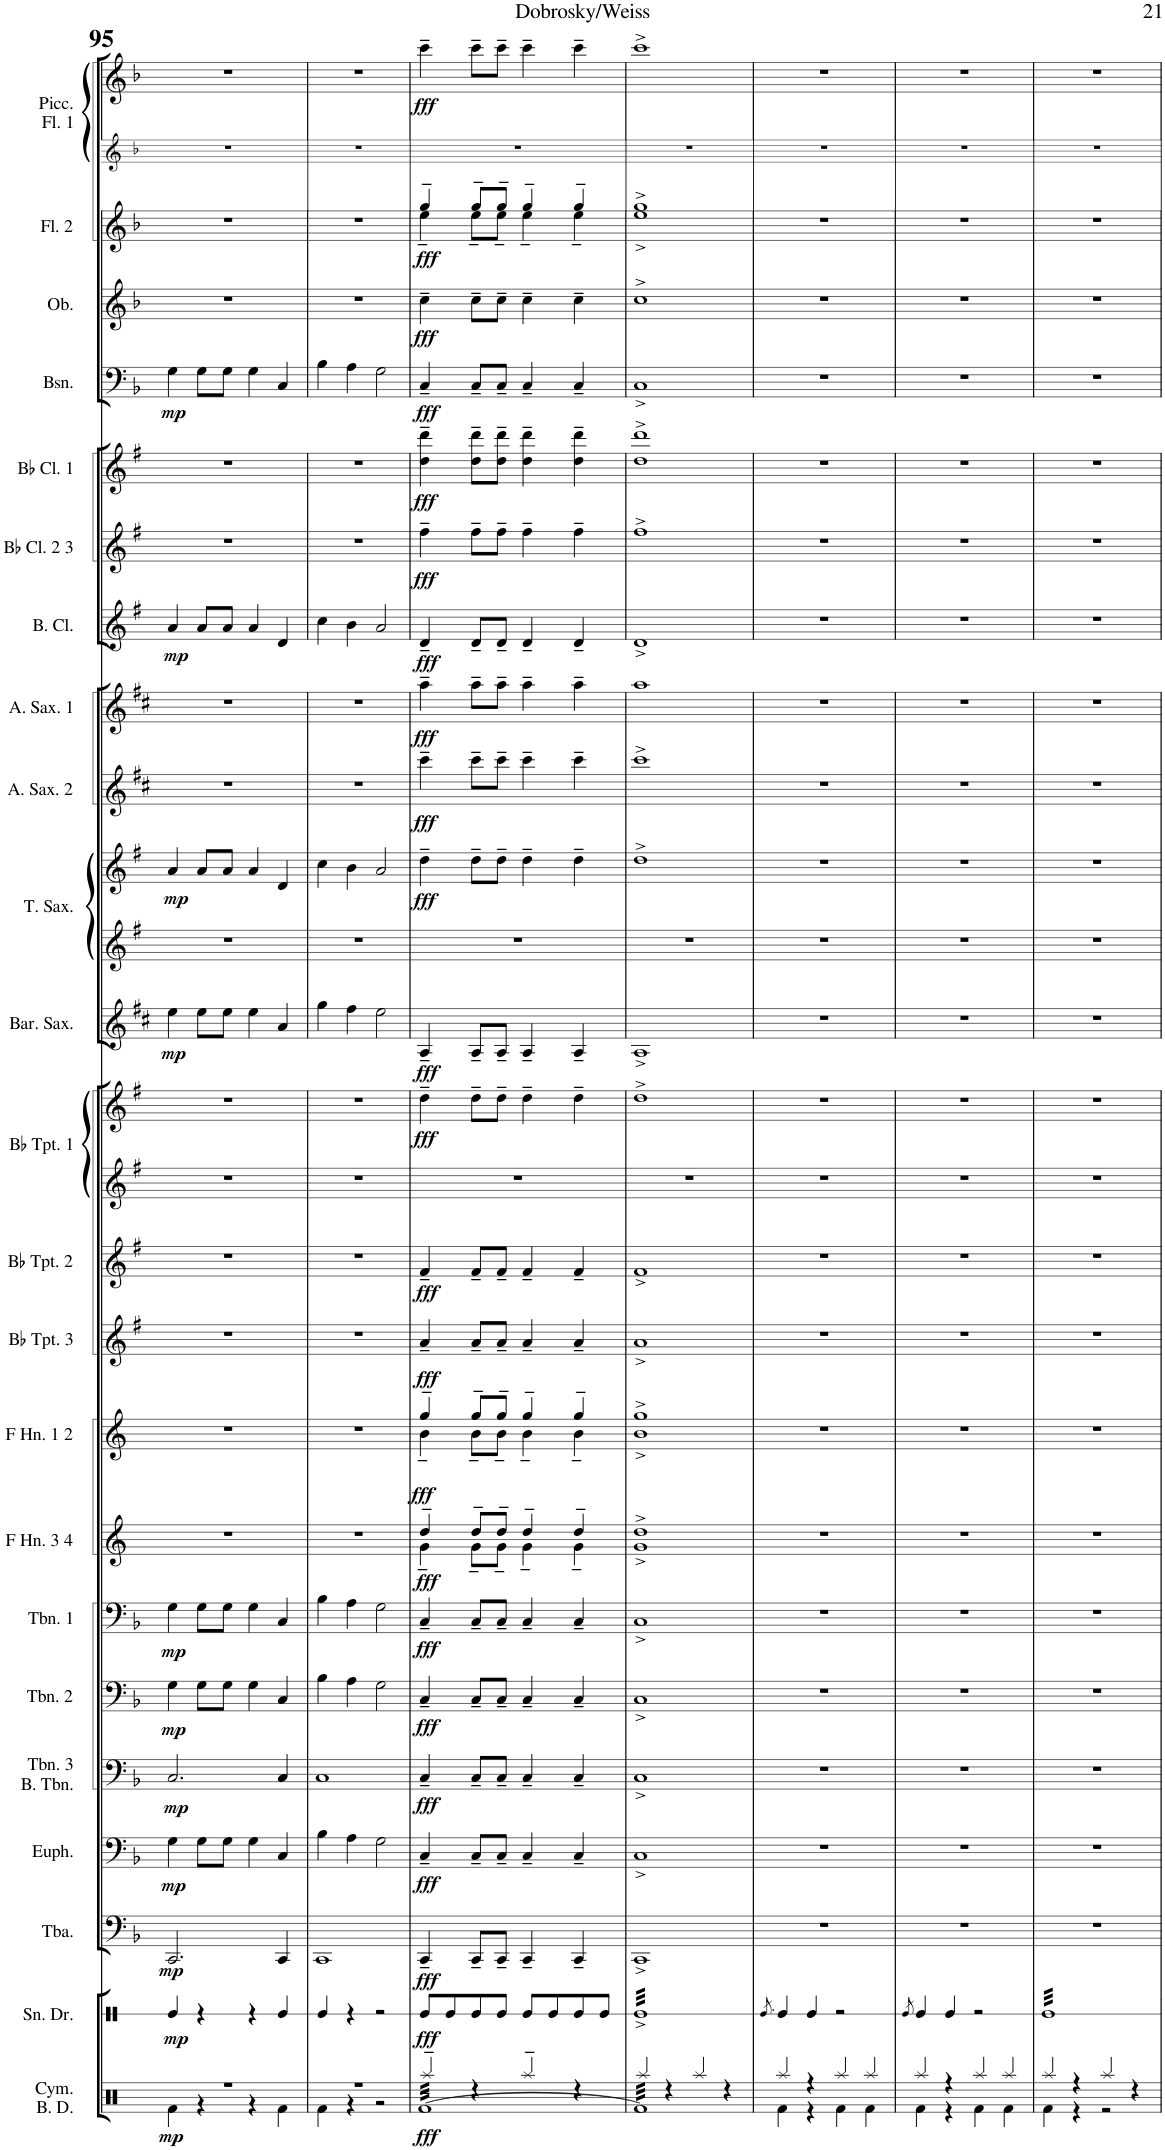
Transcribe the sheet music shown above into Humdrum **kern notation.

**kern	**dynam	**kern	**dynam	**kern	**dynam	**kern	**dynam	**kern	**dynam	**kern	**dynam	**kern	**dynam	**kern	**dynam	**kern	**dynam	**kern	**dynam	**kern	**dynam	**kern	**dynam	**kern	**dynam	**kern	**dynam	**kern	**dynam	**kern	**dynam	**kern	**dynam	**kern	**dynam	**kern	**dynam	**kern	**dynam	**kern	**dynam
*part21	*part21	*part20	*part20	*part19	*part19	*part18	*part18	*part17	*part17	*part16	*part16	*part15	*part15	*part14	*part14	*part13	*part13	*part12	*part12	*part11	*part11	*part10	*part10	*part9	*part9	*part8	*part8	*part7	*part7	*part6	*part6	*part5	*part5	*part4	*part4	*part3	*part3	*part2	*part2	*part1	*part1
*staff21	*staff21	*staff20	*staff20	*staff19	*staff19	*staff18	*staff18	*staff17	*staff17	*staff16	*staff16	*staff15	*staff15	*staff14	*staff14	*staff13	*staff13	*staff12	*staff12	*staff11	*staff11	*staff10	*staff10	*staff9	*staff9	*staff8	*staff8	*staff7	*staff7	*staff6	*staff6	*staff5	*staff5	*staff4	*staff4	*staff3	*staff3	*staff2	*staff2	*staff1	*staff1
*I"Tuba	*	*I"Euphonium	*	*I"Trombone 3 Bass Trombone	*	*I"Trombone 2	*	*I"Trombone 1	*	*I"F Horn 3 &amp; 4	*	*I"F Horn 1 &amp; 2	*	*I"Bb Trumpet 3	*	*I"Bb Trumpet 2	*	*I"Bb Trumpet 1	*	*I"Baritone Saxophone	*	*I"Tenor Saxophone	*	*I"Alto Saxophone 2	*	*I"Alto Saxophone 1	*	*I"Bass Clarinet	*	*I"Bb Clarinet 2 &amp; 3	*	*I"Bb Clarinet 1	*	*I"Bassoon	*	*I"Oboe	*	*I"Flute 2	*	*I"Piccolo Flute 1	*
*I'Tba.	*	*I'Euph.	*	*I'Tbn. 3 B. Tbn.	*	*I'Tbn. 2	*	*I'Tbn. 1	*	*I'F Hn. 3 4	*	*I'F Hn. 1 2	*	*I'Bb Tpt. 3	*	*I'Bb Tpt. 2	*	*I'Bb Tpt. 1	*	*I'Bar. Sax.	*	*I'T. Sax.	*	*I'A. Sax. 2	*	*I'A. Sax. 1	*	*I'B. Cl.	*	*I'Bb Cl. 2 3	*	*I'Bb Cl. 1	*	*I'Bsn.	*	*I'Ob.	*	*I'Fl. 2	*	*I'Picc. Fl. 1	*
!!LO:PB:g=z
*clefF4	*	*clefF4	*	*clefF4	*	*clefF4	*	*clefF4	*	*clefG2	*	*clefG2	*	*clefG2	*	*clefG2	*	*clefG2	*	*clefG2	*	*clefG2	*	*clefG2	*	*clefG2	*	*clefG2	*	*clefG2	*	*clefG2	*	*clefF4	*	*clefG2	*	*clefG2	*	*clefG2	*
*	*	*	*	*	*	*	*	*	*	*Trd4c7	*	*Trd4c7	*	*Trd1c2	*	*Trd1c2	*	*Trd1c2	*	*Trd12c21	*	*Trd8c14	*	*Trd5c9	*	*Trd5c9	*	*Trd8c14	*	*Trd1c2	*	*Trd1c2	*	*	*	*	*	*	*	*	*
*k[b-]	*	*k[b-]	*	*k[b-]	*	*k[b-]	*	*k[b-]	*	*k[]	*	*k[]	*	*k[f#]	*	*k[f#]	*	*k[f#]	*	*k[f#c#]	*	*k[f#]	*	*k[f#c#]	*	*k[f#c#]	*	*k[f#]	*	*k[f#]	*	*k[f#]	*	*k[b-]	*	*k[b-]	*	*k[b-]	*	*k[b-]	*
*M4/4	*	*M4/4	*	*M4/4	*	*M4/4	*	*M4/4	*	*M4/4	*	*M4/4	*	*M4/4	*	*M4/4	*	*M4/4	*	*M4/4	*	*M4/4	*	*M4/4	*	*M4/4	*	*M4/4	*	*M4/4	*	*M4/4	*	*M4/4	*	*M4/4	*	*M4/4	*	*M4/4	*
*met(c|)	*	*met(c|)	*	*met(c|)	*	*met(c|)	*	*met(c|)	*	*met(c|)	*	*met(c|)	*	*met(c|)	*	*met(c|)	*	*met(c|)	*	*met(c|)	*	*met(c|)	*	*met(c|)	*	*met(c|)	*	*met(c|)	*	*met(c|)	*	*met(c|)	*	*met(c|)	*	*met(c|)	*	*met(c|)	*	*met(c|)	*
=95	=95	=95	=95	=95	=95	=95	=95	=95	=95	=95	=95	=95	=95	=95	=95	=95	=95	=95	=95	=95	=95	=95	=95	=95	=95	=95	=95	=95	=95	=95	=95	=95	=95	=95	=95	=95	=95	=95	=95	=95	=95
!	!LO:DY:b	!	!LO:DY:b	!	!LO:DY:b	!	!LO:DY:b	!	!LO:DY:b	!	!	!	!	!	!	!	!	!	!	!	!LO:DY:b	!	!LO:DY:b	!	!	!	!	!	!LO:DY:b	!	!	!	!	!	!LO:DY:b	!	!	!	!	!	!
2.CC/	mp	4G\	mp	2.C/	mp	4G\	mp	4G\	mp	1r	.	1r	.	1r	.	1r	.	1r	.	4ee\	mp	4a/	mp	1r	.	1r	.	4a/	mp	1r	.	1r	.	4G\	mp	1r	.	1r	.	1r	.
.	.	8G\L	.	.	.	8G\L	.	8G\L	.	.	.	.	.	.	.	.	.	.	.	8ee\L	.	8a/L	.	.	.	.	.	8a/L	.	.	.	.	.	8G\L	.	.	.	.	.	.	.
.	.	8G\J	.	.	.	8G\J	.	8G\J	.	.	.	.	.	.	.	.	.	.	.	8ee\J	.	8a/J	.	.	.	.	.	8a/J	.	.	.	.	.	8G\J	.	.	.	.	.	.	.
.	.	4G\	.	.	.	4G\	.	4G\	.	.	.	.	.	.	.	.	.	.	.	4ee\	.	4a/	.	.	.	.	.	4a/	.	.	.	.	.	4G\	.	.	.	.	.	.	.
4CC/	.	4C/	.	4C/	.	4C/	.	4C/	.	.	.	.	.	.	.	.	.	.	.	4a/	.	4d/	.	.	.	.	.	4d/	.	.	.	.	.	4C/	.	.	.	.	.	.	.
=96	=96	=96	=96	=96	=96	=96	=96	=96	=96	=96	=96	=96	=96	=96	=96	=96	=96	=96	=96	=96	=96	=96	=96	=96	=96	=96	=96	=96	=96	=96	=96	=96	=96	=96	=96	=96	=96	=96	=96	=96	=96
1CC	.	4B-\	.	1C	.	4B-\	.	4B-\	.	1r	.	1r	.	1r	.	1r	.	1r	.	4gg\	.	4cc\	.	1r	.	1r	.	4cc\	.	1r	.	1r	.	4B-\	.	1r	.	1r	.	1r	.
.	.	4A\	.	.	.	4A\	.	4A\	.	.	.	.	.	.	.	.	.	.	.	4ff#\	.	4b\	.	.	.	.	.	4b\	.	.	.	.	.	4A\	.	.	.	.	.	.	.
.	.	2G\	.	.	.	2G\	.	2G\	.	.	.	.	.	.	.	.	.	.	.	2ee\	.	2a/	.	.	.	.	.	2a/	.	.	.	.	.	2G\	.	.	.	.	.	.	.
=97	=97	=97	=97	=97	=97	=97	=97	=97	=97	=97	=97	=97	=97	=97	=97	=97	=97	=97	=97	=97	=97	=97	=97	=97	=97	=97	=97	=97	=97	=97	=97	=97	=97	=97	=97	=97	=97	=97	=97	=97	=97
*	*	*	*	*	*	*	*	*	*	*^	*	*^	*	*	*	*	*	*	*	*	*	*	*	*	*	*	*	*	*	*	*	*	*	*	*	*	*	*^	*	*	*
!	!LO:DY:b	!	!LO:DY:b	!	!LO:DY:b	!	!LO:DY:b	!	!LO:DY:b	!	!	!LO:DY:b	!	!	!LO:DY:b	!	!LO:DY:b	!	!LO:DY:b	!	!LO:DY:b	!	!LO:DY:b	!	!LO:DY:b	!	!LO:DY:b	!	!LO:DY:b	!	!LO:DY:b	!	!LO:DY:b	!	!LO:DY:b	!	!LO:DY:b	!	!LO:DY:b	!	!	!LO:DY:b	!	!LO:DY:b
4CC~/	fff	4C~/	fff	4C~/	fff	4C~/	fff	4C~/	fff	4dd~/	4g~\	fff	4gg~/	4b~\	fff	4a~/	fff	4f#~/	fff	4dd~\	fff	4A~/	fff	4dd~\	fff	4ccc#~\	fff	4aa~\	fff	4d~/	fff	4ff#~\	fff	4dd\~ 4ddd\~	fff	4C~/	fff	4cc~\	fff	4gg~/	4ee~\	fff	4ccc~\	fff
8CC~/L	.	8C~/L	.	8C~/L	.	8C~/L	.	8C~/L	.	8dd~/L	8g~\L	.	8gg~/L	8b~\L	.	8a~/L	.	8f#~/L	.	8dd~\L	.	8A~/L	.	8dd~\L	.	8ccc#~\L	.	8aa~\L	.	8d~/L	.	8ff#~\L	.	8dd\~ 8ddd\~L	.	8C~/L	.	8cc~\L	.	8gg~/L	8ee~\L	.	8ccc~\L	.
8CC~/J	.	8C~/J	.	8C~/J	.	8C~/J	.	8C~/J	.	8dd~/J	8g~\J	.	8gg~/J	8b~\J	.	8a~/J	.	8f#~/J	.	8dd~\J	.	8A~/J	.	8dd~\J	.	8ccc#~\J	.	8aa~\J	.	8d~/J	.	8ff#~\J	.	8dd\~ 8ddd\~J	.	8C~/J	.	8cc~\J	.	8gg~/J	8ee~\J	.	8ccc~\J	.
4CC~/	.	4C~/	.	4C~/	.	4C~/	.	4C~/	.	4dd~/	4g~\	.	4gg~/	4b~\	.	4a~/	.	4f#~/	.	4dd~\	.	4A~/	.	4dd~\	.	4ccc#~\	.	4aa~\	.	4d~/	.	4ff#~\	.	4dd\~ 4ddd\~	.	4C~/	.	4cc~\	.	4gg~/	4ee~\	.	4ccc~\	.
4CC~/	.	4C~/	.	4C~/	.	4C~/	.	4C~/	.	4dd~/	4g~\	.	4gg~/	4b~\	.	4a~/	.	4f#~/	.	4dd~\	.	4A~/	.	4dd~\	.	4ccc#~\	.	4aa~\	.	4d~/	.	4ff#~\	.	4dd\~ 4ddd\~	.	4C~/	.	4cc~\	.	4gg~/	4ee~\	.	4ccc~\	.
=98	=98	=98	=98	=98	=98	=98	=98	=98	=98	=98	=98	=98	=98	=98	=98	=98	=98	=98	=98	=98	=98	=98	=98	=98	=98	=98	=98	=98	=98	=98	=98	=98	=98	=98	=98	=98	=98	=98	=98	=98	=98	=98	=98	=98
1CC^	.	1C^	.	1C^	.	1C^	.	1C^	.	1dd^	1g^	.	1gg^	1b^	.	1a^	.	1f#^	.	1dd^	.	1A^	.	1dd^	.	1ccc#^	.	1aa	.	1d^	.	1ff#^	.	1dd^ 1ddd^	.	1C^	.	1cc^	.	1gg^	1ee^	.	1ccc^	.
*	*	*	*	*	*	*	*	*	*	*v	*v	*	*	*	*	*	*	*	*	*	*	*	*	*	*	*	*	*	*	*	*	*	*	*	*	*	*	*	*	*v	*v	*	*	*
*	*	*	*	*	*	*	*	*	*	*	*	*v	*v	*	*	*	*	*	*	*	*	*	*	*	*	*	*	*	*	*	*	*	*	*	*	*	*	*	*	*	*	*
=99	=99	=99	=99	=99	=99	=99	=99	=99	=99	=99	=99	=99	=99	=99	=99	=99	=99	=99	=99	=99	=99	=99	=99	=99	=99	=99	=99	=99	=99	=99	=99	=99	=99	=99	=99	=99	=99	=99	=99	=99	=99
1r	.	1r	.	1r	.	1r	.	1r	.	1r	.	1r	.	1r	.	1r	.	1r	.	1r	.	1r	.	1r	.	1r	.	1r	.	1r	.	1r	.	1r	.	1r	.	1r	.	1r	.
=100	=100	=100	=100	=100	=100	=100	=100	=100	=100	=100	=100	=100	=100	=100	=100	=100	=100	=100	=100	=100	=100	=100	=100	=100	=100	=100	=100	=100	=100	=100	=100	=100	=100	=100	=100	=100	=100	=100	=100	=100	=100
1r	.	1r	.	1r	.	1r	.	1r	.	1r	.	1r	.	1r	.	1r	.	1r	.	1r	.	1r	.	1r	.	1r	.	1r	.	1r	.	1r	.	1r	.	1r	.	1r	.	1r	.
=101	=101	=101	=101	=101	=101	=101	=101	=101	=101	=101	=101	=101	=101	=101	=101	=101	=101	=101	=101	=101	=101	=101	=101	=101	=101	=101	=101	=101	=101	=101	=101	=101	=101	=101	=101	=101	=101	=101	=101	=101	=101
1r	.	1r	.	1r	.	1r	.	1r	.	1r	.	1r	.	1r	.	1r	.	1r	.	1r	.	1r	.	1r	.	1r	.	1r	.	1r	.	1r	.	1r	.	1r	.	1r	.	1r	.
=	=	=	=	=	=	=	=	=	=	=	=	=	=	=	=	=	=	=	=	=	=	=	=	=	=	=	=	=	=	=	=	=	=	=	=	=	=	=	=	=	=
*-	*-	*-	*-	*-	*-	*-	*-	*-	*-	*-	*-	*-	*-	*-	*-	*-	*-	*-	*-	*-	*-	*-	*-	*-	*-	*-	*-	*-	*-	*-	*-	*-	*-	*-	*-	*-	*-	*-	*-	*-	*-
